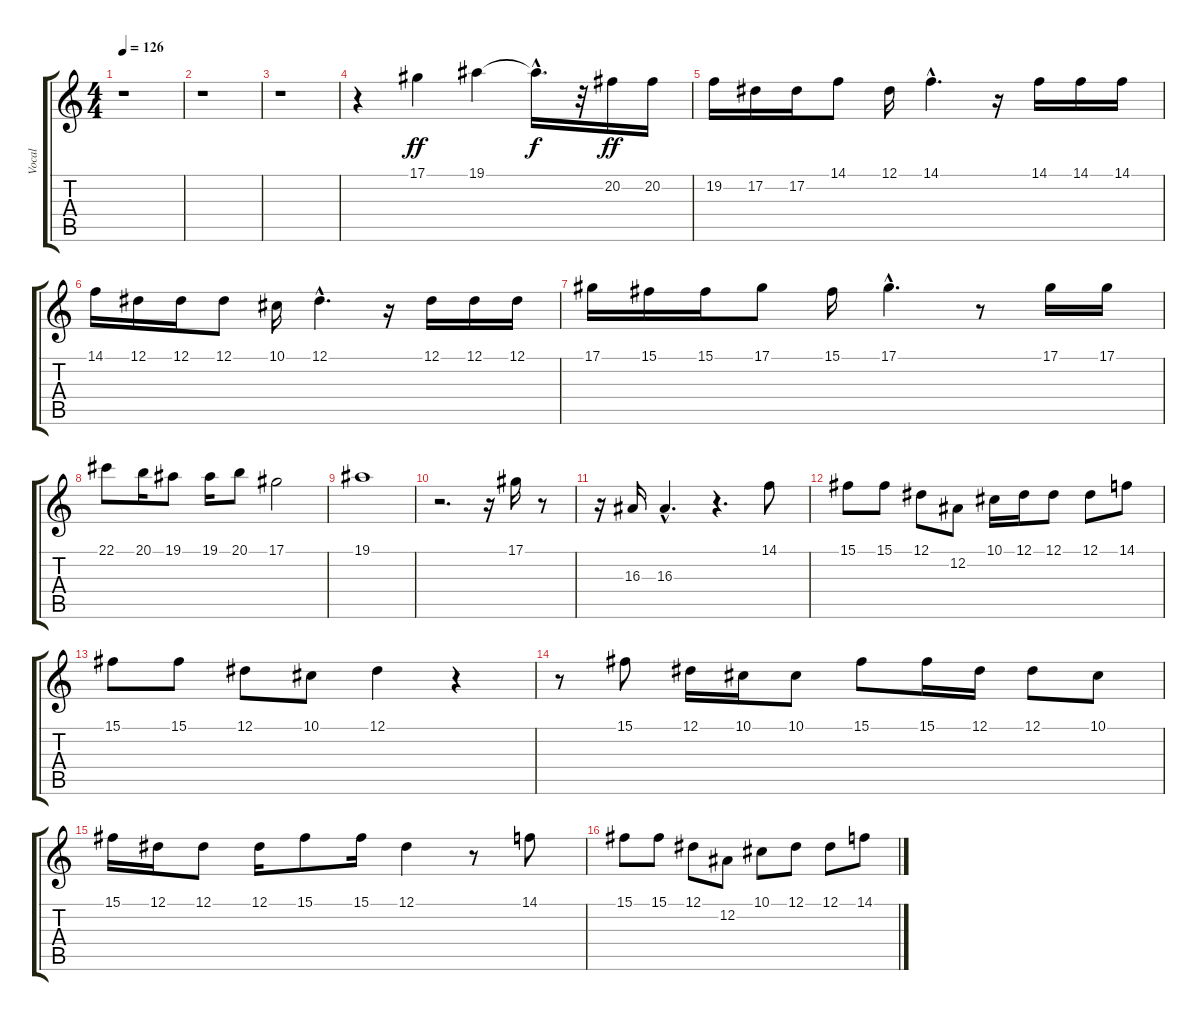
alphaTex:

\track ("Vocal                               " "Vocal     ") {instrument violin}
\staff {score tabs}
\tuning (Eb4 Bb3 Gb3 Db3 Ab2 Eb2) {hide}
\ts (4 4)
\tempo 126
\clef g2
\ks c
r.1{dy f} |
r.1 |
r.1 |
r.4 17.1.4{dy ff} 19.1.4 19.1{hac t}.16{d dy f} r.32 20.2.16{dy ff} 20.2.16 |
19.2.16 17.2.16 17.2.16 14.1.8 12.1.16 14.1{hac}.4{d} r.16 14.1.16 14.1.16 14.1.16 |
14.1.16 12.1.16 12.1.16 12.1.8 10.1.16 12.1{hac}.4{d} r.16 12.1.16 12.1.16 12.1.16 |
17.1.16 15.1.16 15.1.16 17.1.8 15.1.16 17.1{hac}.4{d} r.8 17.1.16 17.1.16 |
22.1.8 20.1.16 19.1.8 19.1.16 20.1.8 17.1.2 |
19.1.1 |
r.2{d} r.16 17.1.16 r.8 |
r.16 16.3.16 16.3{hac}.4{d} r.4{d} 14.1.8 |
15.1.8 15.1.8 12.1.8 12.2.8 10.1.16 12.1.16 12.1.8 12.1.8 14.1.8 |
15.1.8 15.1.8 12.1.8 10.1.8 12.1.4 r.4 |
r.8 15.1.8 12.1.16 10.1.16 10.1.8 15.1.8 15.1.16 12.1.16 12.1.8 10.1.8 |
15.1.16 12.1.16 12.1.8 12.1.16 15.1.8 15.1.16 12.1.4 r.8 14.1.8 |
15.1.8 15.1.8 12.1.8 12.2.8 10.1.8 12.1.8 12.1.8 14.1.8
